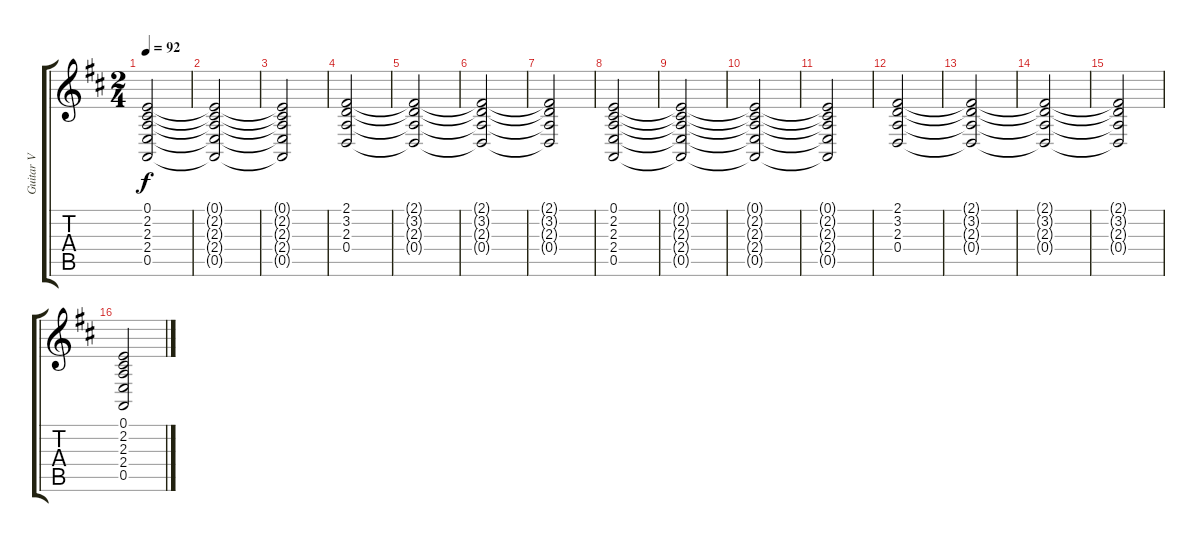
\track ("Guitar V" "Guitar V") {instrument synthstrings1}
\staff {score tabs}
\tuning (E4 B3 G3 D3 A2 E2) {hide}
\ts (2 4)
\tempo 92
\clef g2
\ks d
(0.1{t} 2.2{t} 2.3{t} 2.4{t} 0.5{t}).2{dy f} |
(0.1{t} 2.2{t} 2.3{t} 2.4{t} 0.5{t}).2 |
(0.1{t} 2.2{t} 2.3{t} 2.4{t} 0.5{t}).2 |
(2.1 3.2 2.3 0.4).2 |
(2.1{t} 3.2{t} 2.3{t} 0.4{t}).2 |
(2.1{t} 3.2{t} 2.3{t} 0.4{t}).2 |
(2.1{t} 3.2{t} 2.3{t} 0.4{t}).2 |
(0.1 2.2 2.3 2.4 0.5).2 |
(0.1{t} 2.2{t} 2.3{t} 2.4{t} 0.5{t}).2 |
(0.1{t} 2.2{t} 2.3{t} 2.4{t} 0.5{t}).2 |
(0.1{t} 2.2{t} 2.3{t} 2.4{t} 0.5{t}).2 |
(2.1 3.2 2.3 0.4).2 |
(2.1{t} 3.2{t} 2.3{t} 0.4{t}).2 |
(2.1{t} 3.2{t} 2.3{t} 0.4{t}).2 |
(2.1{t} 3.2{t} 2.3{t} 0.4{t}).2 |
(0.1 2.2 2.3 2.4 0.5).2
